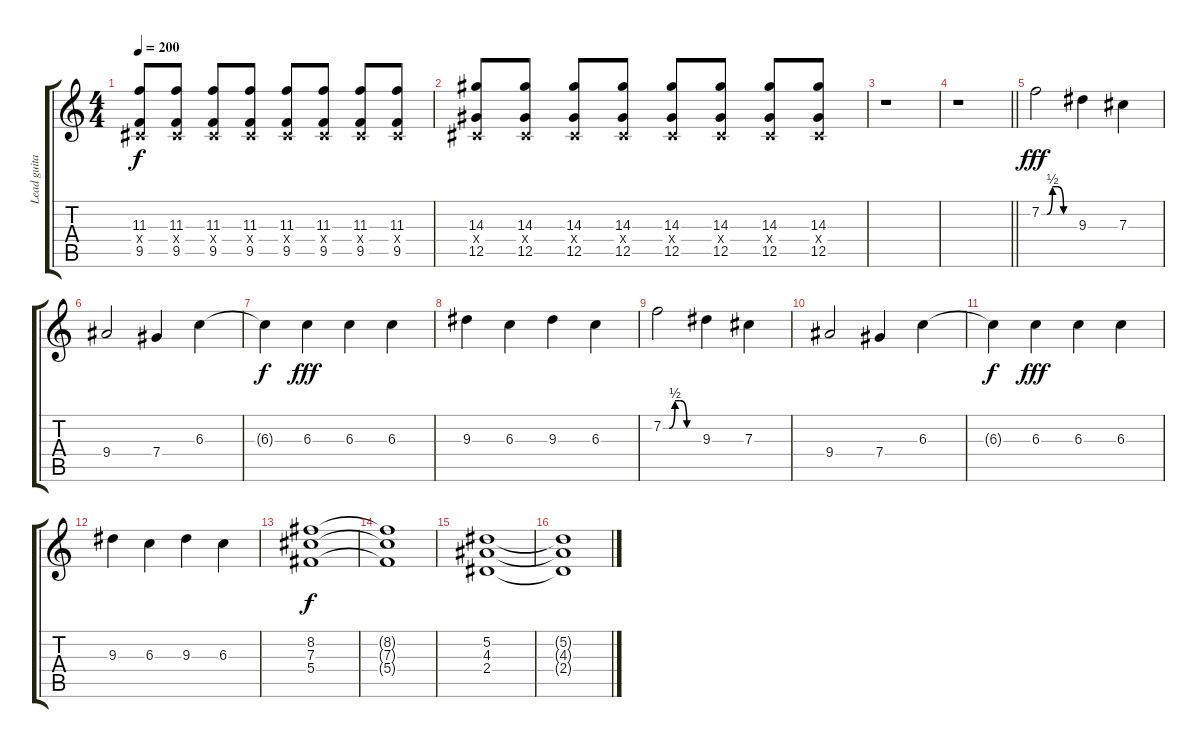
\track ("Lead guitar" "Lead guita") {instrument overdrivenguitar}
\staff {score tabs}
\tuning (Eb4 Bb3 Gb3 Db3 Ab2 Db2) {hide}
\ts (4 4)
\tempo 200
\clef g2
\ks c
(11.3 0.4{x} 9.5).8{dy f} (11.3 0.4{x} 9.5).8 (11.3 0.4{x} 9.5).8 (11.3 0.4{x} 9.5).8 (11.3 0.4{x} 9.5).8 (11.3 0.4{x} 9.5).8 (11.3 0.4{x} 9.5).8 (11.3 0.4{x} 9.5).8 |
(14.3 0.4{x} 12.5).8 (14.3 0.4{x} 12.5).8 (14.3 0.4{x} 12.5).8 (14.3 0.4{x} 12.5).8 (14.3 0.4{x} 12.5).8 (14.3 0.4{x} 12.5).8 (14.3 0.4{x} 12.5).8 (14.3 0.4{x} 12.5).8 |
r.1 |
\barLineRight lightlight
r.1 |
7.2{be (custom 0 0 10 0 20 2 28 2 30 2 40 0 60 0)}.2{dy fff} 9.3.4 7.3.4 |
9.4.2 7.4.4 6.3.4 |
6.3{t}.4{dy f} 6.3.4{dy fff} 6.3.4 6.3.4 |
9.3.4 6.3.4 9.3.4 6.3.4 |
7.2{be (custom 0 0 10 0 20 2 28 2 30 2 40 0 60 0)}.2 9.3.4 7.3.4 |
9.4.2 7.4.4 6.3.4 |
6.3{t}.4{dy f} 6.3.4{dy fff} 6.3.4 6.3.4 |
9.3.4 6.3.4 9.3.4 6.3.4 |
(8.2 7.3 5.4).1{dy f} |
(8.2{t} 7.3{t} 5.4{t}).1 |
(5.2 4.3 2.4).1 |
(5.2{t} 4.3{t} 2.4{t}).1
